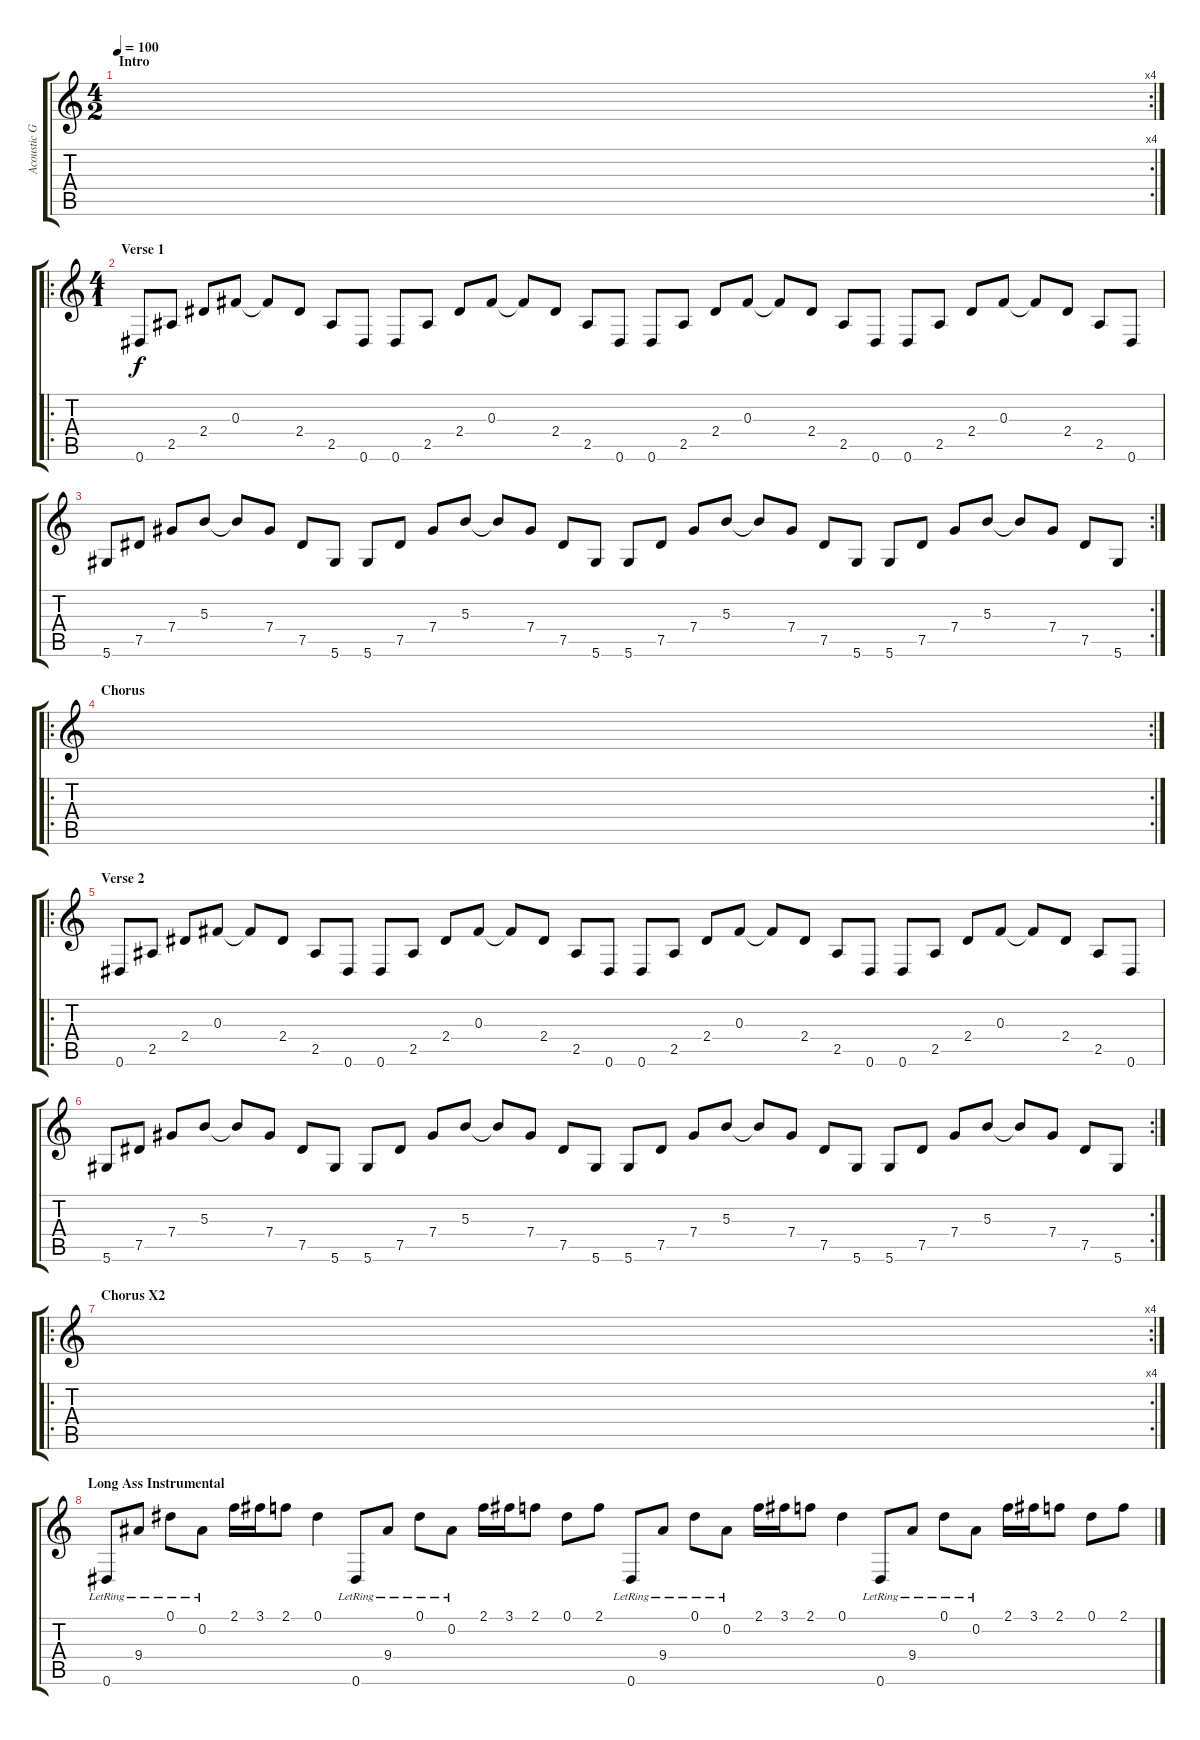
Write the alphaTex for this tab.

\track ("Acoustic Guitar" "Acoustic G") {instrument acousticguitarsteel}
\staff {score tabs}
\tuning (Eb4 Bb3 Gb3 Db3 Ab2 Eb2) {hide}
\rc 4
\ts (4 2)
\section ("" "Intro")
\tempo 100
\clef g2
\ks c
|
\ro
\ts (4 1)
\section ("" "Verse 1")
0.6.8 2.5.8 2.4.8 0.3.8 0.3{t}.8 2.4.8 2.5.8 0.6.8 0.6.8 2.5.8 2.4.8 0.3.8 0.3{t}.8 2.4.8 2.5.8 0.6.8 0.6.8 2.5.8 2.4.8 0.3.8 0.3{t}.8 2.4.8 2.5.8 0.6.8 0.6.8 2.5.8 2.4.8 0.3.8 0.3{t}.8 2.4.8 2.5.8 0.6.8 |
\rc 2
5.6.8 7.5.8 7.4.8 5.3.8 5.3{t}.8 7.4.8 7.5.8 5.6.8 5.6.8 7.5.8 7.4.8 5.3.8 5.3{t}.8 7.4.8 7.5.8 5.6.8 5.6.8 7.5.8 7.4.8 5.3.8 5.3{t}.8 7.4.8 7.5.8 5.6.8 5.6.8 7.5.8 7.4.8 5.3.8 5.3{t}.8 7.4.8 7.5.8 5.6.8 |
\ro
\rc 2
\section ("" "Chorus")
|
\ro
\section ("" "Verse 2")
0.6.8 2.5.8 2.4.8 0.3.8 0.3{t}.8 2.4.8 2.5.8 0.6.8 0.6.8 2.5.8 2.4.8 0.3.8 0.3{t}.8 2.4.8 2.5.8 0.6.8 0.6.8 2.5.8 2.4.8 0.3.8 0.3{t}.8 2.4.8 2.5.8 0.6.8 0.6.8 2.5.8 2.4.8 0.3.8 0.3{t}.8 2.4.8 2.5.8 0.6.8 |
\rc 2
5.6.8 7.5.8 7.4.8 5.3.8 5.3{t}.8 7.4.8 7.5.8 5.6.8 5.6.8 7.5.8 7.4.8 5.3.8 5.3{t}.8 7.4.8 7.5.8 5.6.8 5.6.8 7.5.8 7.4.8 5.3.8 5.3{t}.8 7.4.8 7.5.8 5.6.8 5.6.8 7.5.8 7.4.8 5.3.8 5.3{t}.8 7.4.8 7.5.8 5.6.8 |
\ro
\rc 4
\section ("" "Chorus X2")
|
\section ("" "Long Ass Instrumental")
0.6{lr}.8 9.4{lr}.8 0.1{lr}.8 0.2{lr}.8 2.1.16 3.1.16 2.1.8 0.1.4 0.6{lr}.8 9.4{lr}.8 0.1{lr}.8 0.2{lr}.8 2.1.16 3.1.16 2.1.8 0.1.8 2.1.8 0.6{lr}.8 9.4{lr}.8 0.1{lr}.8 0.2{lr}.8 2.1.16 3.1.16 2.1.8 0.1.4 0.6{lr}.8 9.4{lr}.8 0.1{lr}.8 0.2{lr}.8 2.1.16 3.1.16 2.1.8 0.1.8 2.1.8
